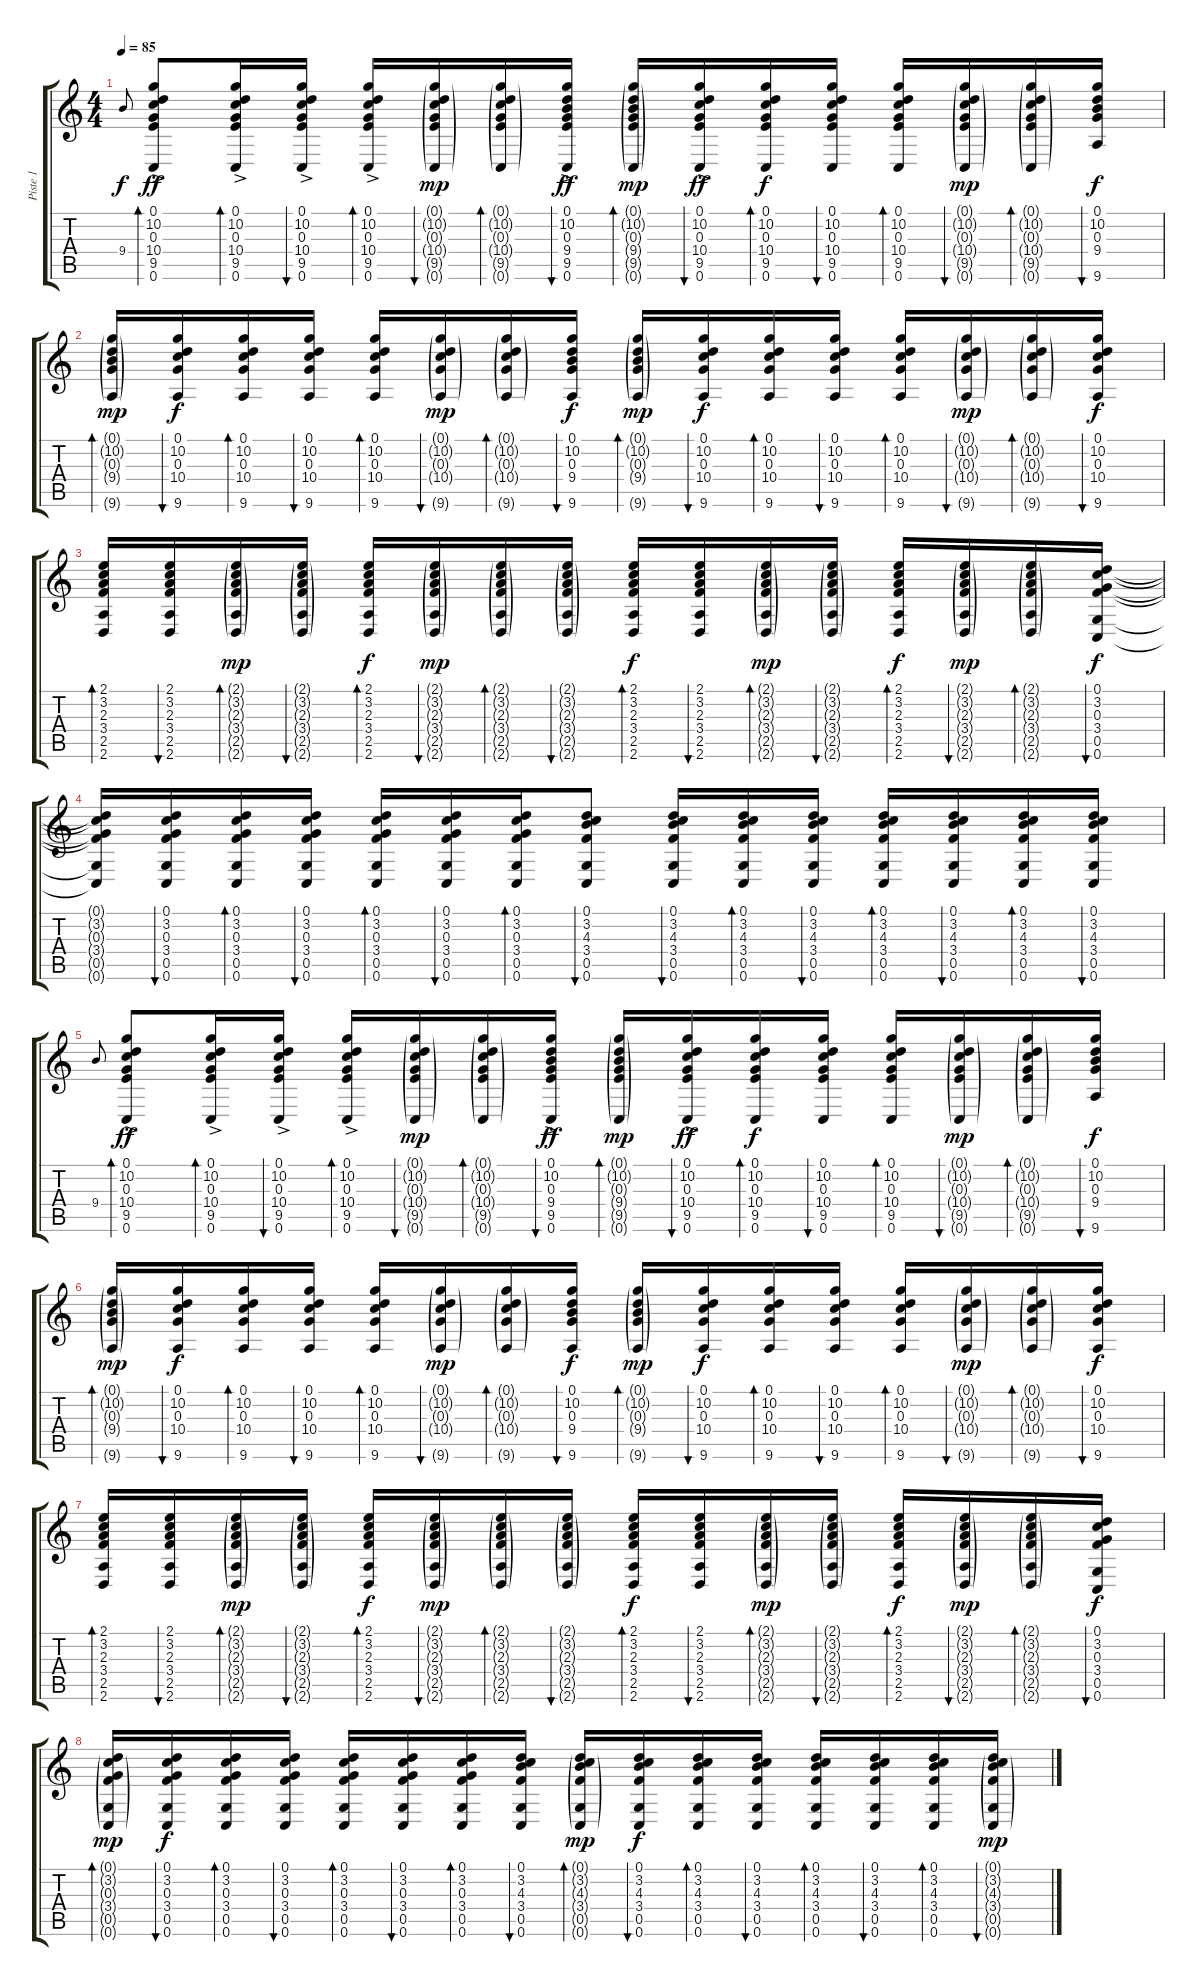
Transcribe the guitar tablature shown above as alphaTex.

\track ("Piste 1" "Piste 1") {instrument acousticguitarsteel}
\staff {score tabs}
\tuning (D4 A3 G3 D3 G2 C2) {hide}
\ts (4 4)
\tempo 85
\clef g2
\ks c
9.4.8{gr onbeat dy f} (0.1 10.2 0.3 10.4{ac} 9.5 0.6).8{bd 30 dy ff} (0.1 10.2 0.3 10.4{ac} 9.5 0.6).16{bd 30} (0.1 10.2 0.3 10.4{ac} 9.5 0.6).16{bu 30} (0.1 10.2 0.3 10.4{ac} 9.5 0.6).16{bd 30} (0.1{g} 10.2{g} 0.3{g} 10.4{g} 9.5{g} 0.6{g}).16{bu 30 dy mp} (0.1{g} 10.2{g} 0.3{g} 10.4{g} 9.5{g} 0.6{g}).16{bd 30} (0.1 10.2 0.3 9.4{ac} 9.5 0.6).16{bu 30 dy ff} (0.1{g} 10.2{g} 0.3{g} 9.4{g} 9.5{g} 0.6{g}).16{bd 30 dy mp} (0.1 10.2 0.3 10.4{ac} 9.5 0.6).16{bu 30 dy ff} (0.1 10.2 0.3 10.4 9.5 0.6).16{bd 30 dy f} (0.1 10.2 0.3 10.4 9.5 0.6).16{bu 30} (0.1 10.2 0.3 10.4 9.5 0.6).16{bd 30} (0.1{g} 10.2{g} 0.3{g} 10.4{g} 9.5{g} 0.6{g}).16{bu 30 dy mp} (0.1{g} 10.2{g} 0.3{g} 10.4{g} 9.5{g} 0.6{g}).16{bd 30} (0.1 10.2 0.3 9.4 9.6).16{bu 30 dy f} |
(0.1{g} 10.2{g} 0.3{g} 9.4{g} 9.6{g}).16{bd 30 dy mp} (0.1 10.2 0.3 10.4 9.6).16{bu 30 dy f} (0.1 10.2 0.3 10.4 9.6).16{bd 30} (0.1 10.2 0.3 10.4 9.6).16{bu 30} (0.1 10.2 0.3 10.4 9.6).16{bd 30} (0.1{g} 10.2{g} 0.3{g} 10.4{g} 9.6{g}).16{bu 30 dy mp} (0.1{g} 10.2{g} 0.3{g} 10.4{g} 9.6{g}).16{bd 30} (0.1 10.2 0.3 9.4 9.6).16{bu 30 dy f} (0.1{g} 10.2{g} 0.3{g} 9.4{g} 9.6{g}).16{bd 30 dy mp} (0.1 10.2 0.3 10.4 9.6).16{bu 30 dy f} (0.1 10.2 0.3 10.4 9.6).16{bd 30} (0.1 10.2 0.3 10.4 9.6).16{bu 30} (0.1 10.2 0.3 10.4 9.6).16{bd 30} (0.1{g} 10.2{g} 0.3{g} 10.4{g} 9.6{g}).16{bu 30 dy mp} (0.1{g} 10.2{g} 0.3{g} 10.4{g} 9.6{g}).16{bd 30} (0.1 10.2 0.3 10.4 9.6).16{bu 30 dy f} |
(2.1 3.2 2.3 3.4 2.5 2.6).16{bd 30} (2.1 3.2 2.3 3.4 2.5 2.6).16{bu 30} (2.1{g} 3.2{g} 2.3{g} 3.4{g} 2.5{g} 2.6{g}).16{bd 30 dy mp} (2.1{g} 3.2{g} 2.3{g} 3.4{g} 2.5{g} 2.6{g}).16{bu 30} (2.1 3.2 2.3 3.4 2.5 2.6).16{bd 30 dy f} (2.1{g} 3.2{g} 2.3{g} 3.4{g} 2.5{g} 2.6{g}).16{bu 30 dy mp} (2.1{g} 3.2{g} 2.3{g} 3.4{g} 2.5{g} 2.6{g}).16{bd 30} (2.1{g} 3.2{g} 2.3{g} 3.4{g} 2.5{g} 2.6{g}).16{bu 30} (2.1 3.2 2.3 3.4 2.5 2.6).16{bd 30 dy f} (2.1 3.2 2.3 3.4 2.5 2.6).16{bu 30} (2.1{g} 3.2{g} 2.3{g} 3.4{g} 2.5{g} 2.6{g}).16{bd 30 dy mp} (2.1{g} 3.2{g} 2.3{g} 3.4{g} 2.5{g} 2.6{g}).16{bu 30} (2.1 3.2 2.3 3.4 2.5 2.6).16{bd 30 dy f} (2.1{g} 3.2{g} 2.3{g} 3.4{g} 2.5{g} 2.6{g}).16{bu 30 dy mp} (2.1{g} 3.2{g} 2.3{g} 3.4{g} 2.5{g} 2.6{g}).16{bd 30} (0.1 3.2 0.3 3.4 0.5 0.6).16{bu 30 dy f} |
(0.1{t} 3.2{t} 0.3{t} 3.4{t} 0.5{t} 0.6{t}).16 (0.1 3.2 0.3 3.4 0.5 0.6).16{bu 30} (0.1 3.2 0.3 3.4 0.5 0.6).16{bd 30} (0.1 3.2 0.3 3.4 0.5 0.6).16{bu 30} (0.1 3.2 0.3 3.4 0.5 0.6).16{bd 30} (0.1 3.2 0.3 3.4 0.5 0.6).16{bu 30} (0.1 3.2 0.3 3.4 0.5 0.6).16{bd 30} (0.1 3.2 4.3 3.4 0.5 0.6).8{bu 30} (0.1 3.2 4.3 3.4 0.5 0.6).16{bu 30} (0.1 3.2 4.3 3.4 0.5 0.6).16{bd 30} (0.1 3.2 4.3 3.4 0.5 0.6).16{bu 30} (0.1 3.2 4.3 3.4 0.5 0.6).16{bd 30} (0.1 3.2 4.3 3.4 0.5 0.6).16{bu 30} (0.1 3.2 4.3 3.4 0.5 0.6).16{bd 30} (0.1 3.2 4.3 3.4 0.5 0.6).16{bu 30} |
9.4.8{gr onbeat} (0.1 10.2 0.3 10.4{ac} 9.5 0.6).8{bd 30 dy ff} (0.1 10.2 0.3 10.4{ac} 9.5 0.6).16{bd 30} (0.1 10.2 0.3 10.4{ac} 9.5 0.6).16{bu 30} (0.1 10.2 0.3 10.4{ac} 9.5 0.6).16{bd 30} (0.1{g} 10.2{g} 0.3{g} 10.4{g} 9.5{g} 0.6{g}).16{bu 30 dy mp} (0.1{g} 10.2{g} 0.3{g} 10.4{g} 9.5{g} 0.6{g}).16{bd 30} (0.1 10.2 0.3 9.4{ac} 9.5 0.6).16{bu 30 dy ff} (0.1{g} 10.2{g} 0.3{g} 9.4{g} 9.5{g} 0.6{g}).16{bd 30 dy mp} (0.1 10.2 0.3 10.4{ac} 9.5 0.6).16{bu 30 dy ff} (0.1 10.2 0.3 10.4 9.5 0.6).16{bd 30 dy f} (0.1 10.2 0.3 10.4 9.5 0.6).16{bu 30} (0.1 10.2 0.3 10.4 9.5 0.6).16{bd 30} (0.1{g} 10.2{g} 0.3{g} 10.4{g} 9.5{g} 0.6{g}).16{bu 30 dy mp} (0.1{g} 10.2{g} 0.3{g} 10.4{g} 9.5{g} 0.6{g}).16{bd 30} (0.1 10.2 0.3 9.4 9.6).16{bu 30 dy f} |
(0.1{g} 10.2{g} 0.3{g} 9.4{g} 9.6{g}).16{bd 30 dy mp} (0.1 10.2 0.3 10.4 9.6).16{bu 30 dy f} (0.1 10.2 0.3 10.4 9.6).16{bd 30} (0.1 10.2 0.3 10.4 9.6).16{bu 30} (0.1 10.2 0.3 10.4 9.6).16{bd 30} (0.1{g} 10.2{g} 0.3{g} 10.4{g} 9.6{g}).16{bu 30 dy mp} (0.1{g} 10.2{g} 0.3{g} 10.4{g} 9.6{g}).16{bd 30} (0.1 10.2 0.3 9.4 9.6).16{bu 30 dy f} (0.1{g} 10.2{g} 0.3{g} 9.4{g} 9.6{g}).16{bd 30 dy mp} (0.1 10.2 0.3 10.4 9.6).16{bu 30 dy f} (0.1 10.2 0.3 10.4 9.6).16{bd 30} (0.1 10.2 0.3 10.4 9.6).16{bu 30} (0.1 10.2 0.3 10.4 9.6).16{bd 30} (0.1{g} 10.2{g} 0.3{g} 10.4{g} 9.6{g}).16{bu 30 dy mp} (0.1{g} 10.2{g} 0.3{g} 10.4{g} 9.6{g}).16{bd 30} (0.1 10.2 0.3 10.4 9.6).16{bu 30 dy f} |
(2.1 3.2 2.3 3.4 2.5 2.6).16{bd 30} (2.1 3.2 2.3 3.4 2.5 2.6).16{bu 30} (2.1{g} 3.2{g} 2.3{g} 3.4{g} 2.5{g} 2.6{g}).16{bd 30 dy mp} (2.1{g} 3.2{g} 2.3{g} 3.4{g} 2.5{g} 2.6{g}).16{bu 30} (2.1 3.2 2.3 3.4 2.5 2.6).16{bd 30 dy f} (2.1{g} 3.2{g} 2.3{g} 3.4{g} 2.5{g} 2.6{g}).16{bu 30 dy mp} (2.1{g} 3.2{g} 2.3{g} 3.4{g} 2.5{g} 2.6{g}).16{bd 30} (2.1{g} 3.2{g} 2.3{g} 3.4{g} 2.5{g} 2.6{g}).16{bu 30} (2.1 3.2 2.3 3.4 2.5 2.6).16{bd 30 dy f} (2.1 3.2 2.3 3.4 2.5 2.6).16{bu 30} (2.1{g} 3.2{g} 2.3{g} 3.4{g} 2.5{g} 2.6{g}).16{bd 30 dy mp} (2.1{g} 3.2{g} 2.3{g} 3.4{g} 2.5{g} 2.6{g}).16{bu 30} (2.1 3.2 2.3 3.4 2.5 2.6).16{bd 30 dy f} (2.1{g} 3.2{g} 2.3{g} 3.4{g} 2.5{g} 2.6{g}).16{bu 30 dy mp} (2.1{g} 3.2{g} 2.3{g} 3.4{g} 2.5{g} 2.6{g}).16{bd 30} (0.1 3.2 0.3 3.4 0.5 0.6).16{bu 30 dy f} |
(0.1{g} 3.2{g} 0.3{g} 3.4{g} 0.5{g} 0.6{g}).16{bd 30 dy mp} (0.1 3.2 0.3 3.4 0.5 0.6).16{bu 30 dy f} (0.1 3.2 0.3 3.4 0.5 0.6).16{bd 30} (0.1 3.2 0.3 3.4 0.5 0.6).16{bu 30} (0.1 3.2 0.3 3.4 0.5 0.6).16{bd 30} (0.1 3.2 0.3 3.4 0.5 0.6).16{bu 30} (0.1 3.2 0.3 3.4 0.5 0.6).16{bd 30} (0.1 3.2 4.3 3.4 0.5 0.6).16{bu 30} (0.1{g} 3.2{g} 4.3{g} 3.4{g} 0.5{g} 0.6{g}).16{bd 30 dy mp} (0.1 3.2 4.3 3.4 0.5 0.6).16{bu 30 dy f} (0.1 3.2 4.3 3.4 0.5 0.6).16{bd 30} (0.1 3.2 4.3 3.4 0.5 0.6).16{bu 30} (0.1 3.2 4.3 3.4 0.5 0.6).16{bd 30} (0.1 3.2 4.3 3.4 0.5 0.6).16{bu 30} (0.1 3.2 4.3 3.4 0.5 0.6).16{bd 30} (0.1{g} 3.2{g} 4.3{g} 3.4{g} 0.5{g} 0.6{g}).16{bu 30 dy mp}
